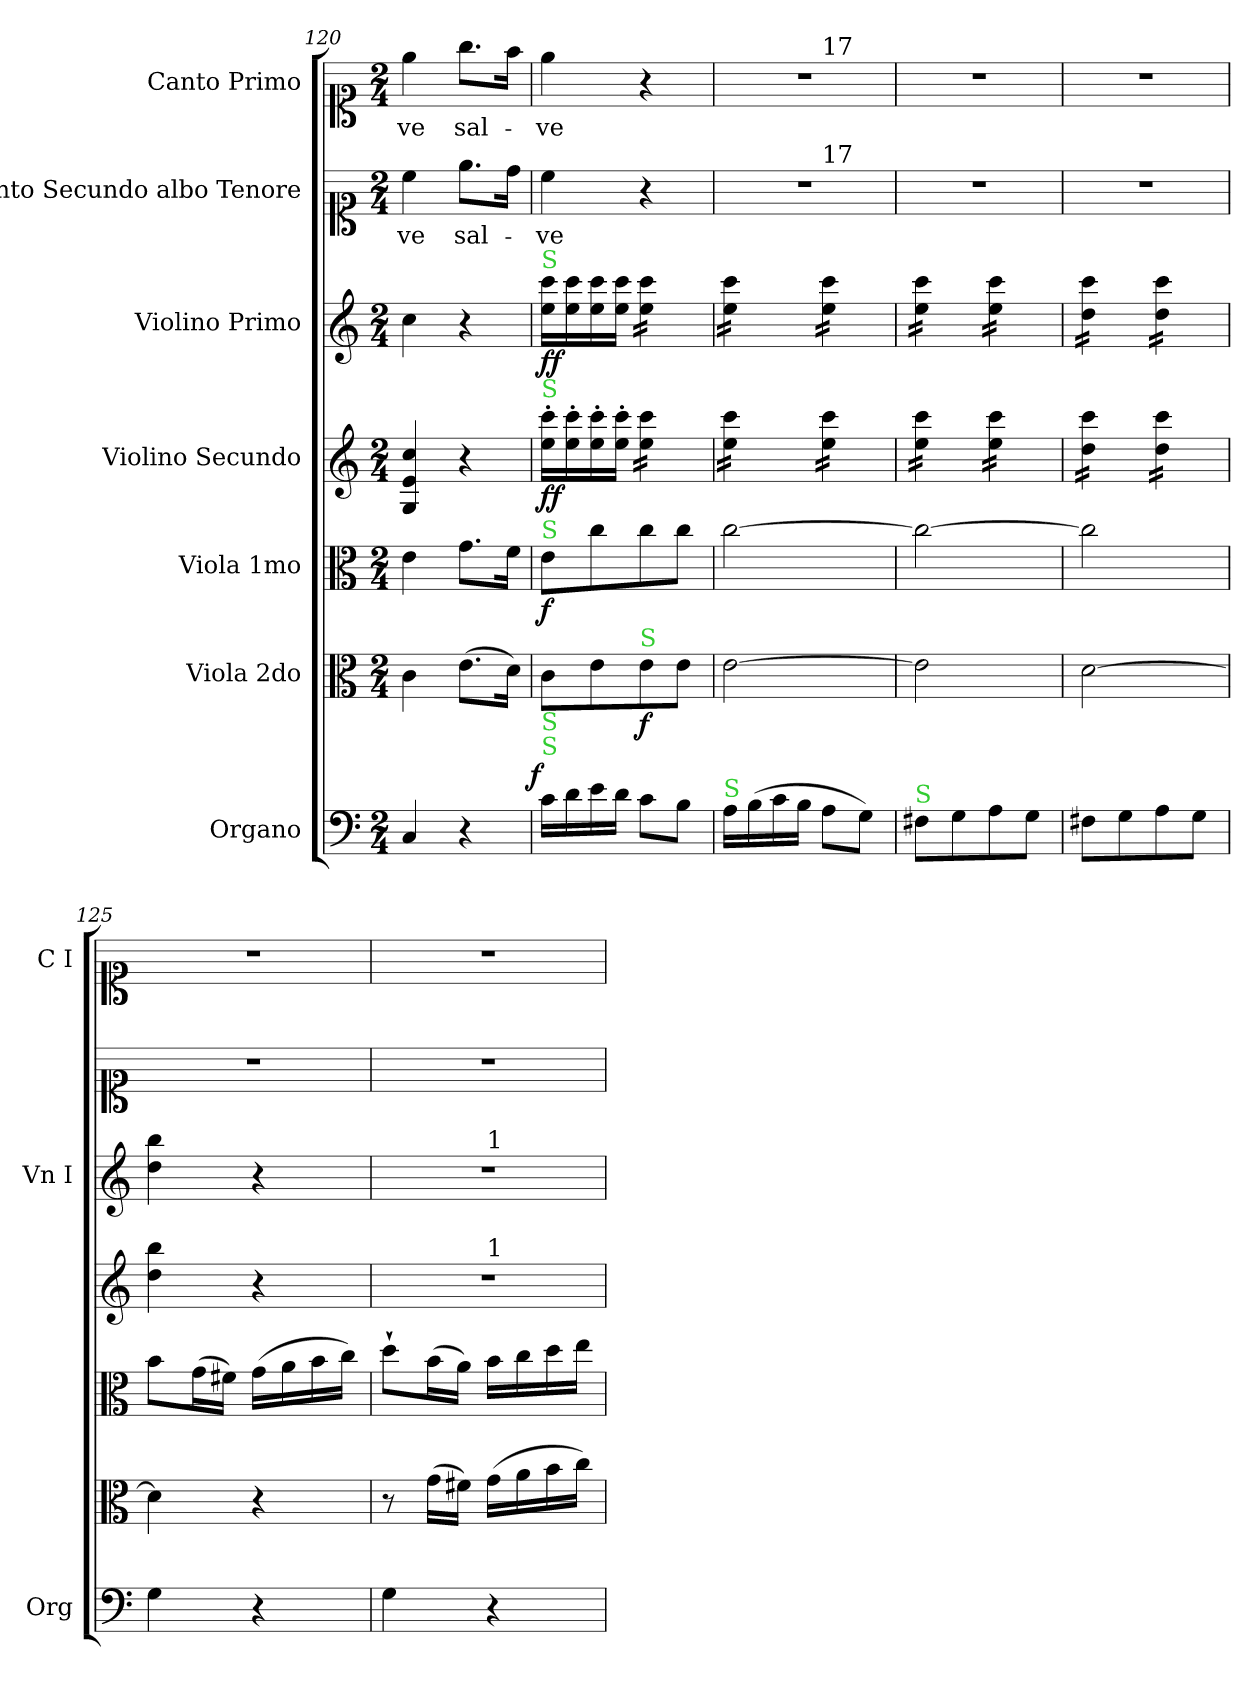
**kern	**dynam	**kern	**dynam	**kern	**dynam	**kern	**dynam	**kern	**dynam	**kern	**text	**kern	**text
*part7	*part7	*part6	*part6	*part5	*part5	*part4	*part4	*part3	*part3	*part2	*part2	*part1	*part1
*staff7	*staff7	*staff6	*staff6	*staff5	*staff5	*staff4	*staff4	*staff3	*staff3	*staff2	*staff2	*staff1	*staff1
*I"Organo	*	*I"Viola 2do	*	*I"Viola 1mo	*	*I"Violino Secundo	*	*I"Violino Primo	*	*I"Canto Secundo albo Tenore	*	*I"Canto Primo	*
*I'Org	*	*	*	*	*	*	*	*I'Vn I	*	*	*	*I'C I	*
*clefF4	*	*clefC3	*	*clefC3	*	*clefG2	*	*clefG2	*	*clefC1	*	*clefC1	*
*k[]	*	*k[]	*	*k[]	*	*k[]	*	*k[]	*	*k[]	*	*k[]	*
*C:	*	*C:	*	*C:	*	*C:	*	*C:	*	*C:	*	*C:	*
*M2/4	*	*M2/4	*	*M2/4	*	*M2/4	*	*M2/4	*	*M2/4	*	*M2/4	*
=120	=120	=120	=120	=120	=120	=120	=120	=120	=120	=120	=120	=120	=120
4C/	.	4c\	.	4e\	.	4G/ 4e/ 4cc/	.	4cc\	.	4cc\	-ve	4ee\	-ve
4r	.	(8.e\L	.	8.g\L	.	4r	.	4r	.	8.ee\L	sal-	8.gg\L	sal-
.	.	16d\Jk)	.	16f\Jk	.	.	.	.	.	16dd\Jk	.	16ff\Jk	.
=121	=121	=121	=121	=121	=121	=121	=121	=121	=121	=121	=121	=121	=121
!	!	!	!	!	!	!	!	!LO:TX:a:color=limegreen:t=S	!	!	!	!	!
!	!	!	!	!	!	!LO:TX:a:color=limegreen:t=S	!	!	!	!	!	!	!
!	!	!	!	!LO:TX:a:color=limegreen:t=S	!	!	!	!	!	!	!	!	!
!LO:TX:a:color=limegreen:t=S	!	!	!	!	!	!	!	!	!	!	!	!	!
!LO:TX:a:color=limegreen:t=S	!	!	!	!	!	!	!	!	!	!	!	!	!
!	!LO:DY:a:rj	!	!	!	!LO:DY:b	!	!LO:DY:b	!	!LO:DY:b	!	!	!	!
16c\LL	f	8c\L	.	8e\L	f	16ee'\ 16ccc'\LL	ff	16ee\ 16ccc\LL	ff	4cc\	-ve	4ee\	-ve
16d\	.	.	.	.	.	16ee'\ 16ccc'\	.	16ee\ 16ccc\	.	.	.	.	.
16e\	.	8e\	.	8cc\	.	16ee'\ 16ccc'\	.	16ee\ 16ccc\	.	.	.	.	.
16d\JJ	.	.	.	.	.	16ee'\ 16ccc'\JJ	.	16ee\ 16ccc\JJ	.	.	.	.	.
!	!	!LO:TX:a:color=limegreen:t=S	!	!	!	!	!	!	!	!	!	!	!
!	!	!	!LO:DY:b	!	!	!	!	!	!	!	!	!	!
*	*	*	*	*	*	*tremolo	*	*	*	*	*	*	*
*	*	*	*	*	*	*	*	*tremolo	*	*	*	*	*
8c\L	.	8e\	f	8cc\	.	16ee\ 16ccc\LL	.	16ee\ 16ccc\LL	.	4r	.	4r	.
.	.	.	.	.	.	16ee\ 16ccc\	.	16ee\ 16ccc\	.	.	.	.	.
8B\J	.	8e\J	.	8cc\J	.	16ee\ 16ccc\	.	16ee\ 16ccc\	.	.	.	.	.
.	.	.	.	.	.	16ee\ 16ccc\JJ	.	16ee\ 16ccc\JJ	.	.	.	.	.
=122	=122	=122	=122	=122	=122	=122	=122	=122	=122	=122	=122	=122	=122
!	!	!	!	!	!	!	!	!	!	!	!	!LO:TX:a:color=limegreen:t=S	!
!	!	!	!	!	!	!	!	!	!	!LO:TX:a:color=limegreen:t=S	!	!	!
!LO:TX:a:color=limegreen:t=S	!	!	!	!	!	!	!	!	!	!	!	!	!
*	*	*	*	*	*	*	*	*	*	*^	*	*^	*
16A\LL	.	[2e\	.	[2cc\	.	16ee\ 16ccc\LL	.	16ee\ 16ccc\LL	.	2r	4ryy	.	2r	4ryy	.
(16B\	.	.	.	.	.	16ee\ 16ccc\	.	16ee\ 16ccc\	.	.	.	.	.	.	.
16c\	.	.	.	.	.	16ee\ 16ccc\	.	16ee\ 16ccc\	.	.	.	.	.	.	.
16B\JJ	.	.	.	.	.	16ee\ 16ccc\JJ	.	16ee\ 16ccc\JJ	.	.	.	.	.	.	.
!	!	!	!	!	!	!	!	!	!	!	!	!	!	!LO:TX:a:t=17	!
!	!	!	!	!	!	!	!	!	!	!	!LO:TX:a:t=17	!	!	!	!
8A\L	.	.	.	.	.	16ee\ 16ccc\LL	.	16ee\ 16ccc\LL	.	.	4ryy	.	.	4ryy	.
.	.	.	.	.	.	16ee\ 16ccc\	.	16ee\ 16ccc\	.	.	.	.	.	.	.
8G\J)	.	.	.	.	.	16ee\ 16ccc\	.	16ee\ 16ccc\	.	.	.	.	.	.	.
.	.	.	.	.	.	16ee\ 16ccc\JJ	.	16ee\ 16ccc\JJ	.	.	.	.	.	.	.
=123	=123	=123	=123	=123	=123	=123	=123	=123	=123	=123	=123	=123	=123	=123	=123
!LO:TX:a:color=limegreen:t=S	!	!	!	!	!	!	!	!	!	!	!	!	!	!	!
*	*	*	*	*	*	*	*	*	*	*v	*v	*	*	*	*
*	*	*	*	*	*	*	*	*	*	*	*	*v	*v	*
8F#X\L	.	2e\]	.	2cc\_	.	16ee\ 16ccc\LL	.	16ee\ 16ccc\LL	.	2r	.	2r	.
.	.	.	.	.	.	16ee\ 16ccc\	.	16ee\ 16ccc\	.	.	.	.	.
8G\	.	.	.	.	.	16ee\ 16ccc\	.	16ee\ 16ccc\	.	.	.	.	.
.	.	.	.	.	.	16ee\ 16ccc\JJ	.	16ee\ 16ccc\JJ	.	.	.	.	.
8A\	.	.	.	.	.	16ee\ 16ccc\LL	.	16ee\ 16ccc\LL	.	.	.	.	.
.	.	.	.	.	.	16ee\ 16ccc\	.	16ee\ 16ccc\	.	.	.	.	.
8G\J	.	.	.	.	.	16ee\ 16ccc\	.	16ee\ 16ccc\	.	.	.	.	.
.	.	.	.	.	.	16ee\ 16ccc\JJ	.	16ee\ 16ccc\JJ	.	.	.	.	.
=124	=124	=124	=124	=124	=124	=124	=124	=124	=124	=124	=124	=124	=124
8F#X\L	.	[2d\	.	2cc\]	.	16dd\ 16ccc\LL	.	16dd\ 16ccc\LL	.	2r	.	2r	.
.	.	.	.	.	.	16dd\ 16ccc\	.	16dd\ 16ccc\	.	.	.	.	.
8G\	.	.	.	.	.	16dd\ 16ccc\	.	16dd\ 16ccc\	.	.	.	.	.
.	.	.	.	.	.	16dd\ 16ccc\JJ	.	16dd\ 16ccc\JJ	.	.	.	.	.
8A\	.	.	.	.	.	16dd\ 16ccc\LL	.	16dd\ 16ccc\LL	.	.	.	.	.
.	.	.	.	.	.	16dd\ 16ccc\	.	16dd\ 16ccc\	.	.	.	.	.
8G\J	.	.	.	.	.	16dd\ 16ccc\	.	16dd\ 16ccc\	.	.	.	.	.
.	.	.	.	.	.	16dd\ 16ccc\JJ	.	16dd\ 16ccc\JJ	.	.	.	.	.
*	*	*	*	*	*	*	*	*Xtremolo	*	*	*	*	*
*	*	*	*	*	*	*Xtremolo	*	*	*	*	*	*	*
=125	=125	=125	=125	=125	=125	=125	=125	=125	=125	=125	=125	=125	=125
4G\	.	4d\]	.	8b\L	.	4dd\ 4bb\	.	4dd\ 4bb\	.	2r	.	2r	.
.	.	.	.	(16g\L	.	.	.	.	.	.	.	.	.
.	.	.	.	16f#X\JJ)	.	.	.	.	.	.	.	.	.
4r	.	4r	.	(16g\LL	.	4r	.	4r	.	.	.	.	.
.	.	.	.	16a\	.	.	.	.	.	.	.	.	.
.	.	.	.	16b\	.	.	.	.	.	.	.	.	.
.	.	.	.	16cc\JJ)	.	.	.	.	.	.	.	.	.
=126	=126	=126	=126	=126	=126	=126	=126	=126	=126	=126	=126	=126	=126
!	!	!	!	!	!	!	!	!LO:TX:a:color=limegreen:t=S	!	!	!	!	!
!	!	!	!	!	!	!LO:TX:a:color=limegreen:t=S	!	!	!	!	!	!	!
*	*	*	*	*	*	*^	*	*^	*	*	*	*	*
4G\	.	8r	.	8dd`\L	.	2r	4ryy	.	2r	4ryy	.	2r	.	2r	.
.	.	(16g\LL	.	(16b\L	.	.	.	.	.	.	.	.	.	.	.
.	.	16f#X\JJ)	.	16a\JJ)	.	.	.	.	.	.	.	.	.	.	.
!	!	!	!	!	!	!	!	!	!	!LO:TX:a:t=1	!	!	!	!	!
!	!	!	!	!	!	!	!LO:TX:a:t=1	!	!	!	!	!	!	!	!
4r	.	(16g\LL	.	16b\LL	.	.	4ryy	.	.	4ryy	.	.	.	.	.
.	.	16a\	.	16cc\	.	.	.	.	.	.	.	.	.	.	.
.	.	16b\	.	16dd\	.	.	.	.	.	.	.	.	.	.	.
.	.	16cc\JJ)	.	16ee\JJ	.	.	.	.	.	.	.	.	.	.	.
*	*	*	*	*	*	*v	*v	*	*	*	*	*	*	*	*
*	*	*	*	*	*	*	*	*v	*v	*	*	*	*	*
=	=	=	=	=	=	=	=	=	=	=	=	=	=
*-	*-	*-	*-	*-	*-	*-	*-	*-	*-	*-	*-	*-	*-
